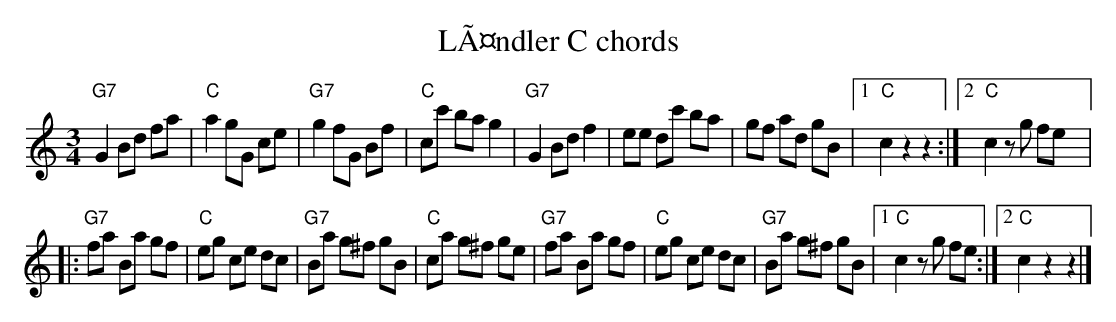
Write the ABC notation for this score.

X:1
T:LÃ¤ndler C chords
M:3/4
L:1/8
K:C %%MIDI gchordon
"G7"G2 Bd fa | "C"a2 gG ce | "G7"g2 fG Bf | "C"cc' ba g2 | "G7"G2 Bd f2 | ee dc' ba | gf ad gB |1 "C"c2 z2z2 :|2 "C"c2 zg fe |:
"G7"fa Ba gf | "C"eg ce dc | "G7"Ba g^f gB | "C"ca g^f ge | "G7"fa Ba gf | "C"eg ce dc | "G7"Ba g^f gB |1 "C"c2 zg fe :|2 "C"c2 z2z2 |]
